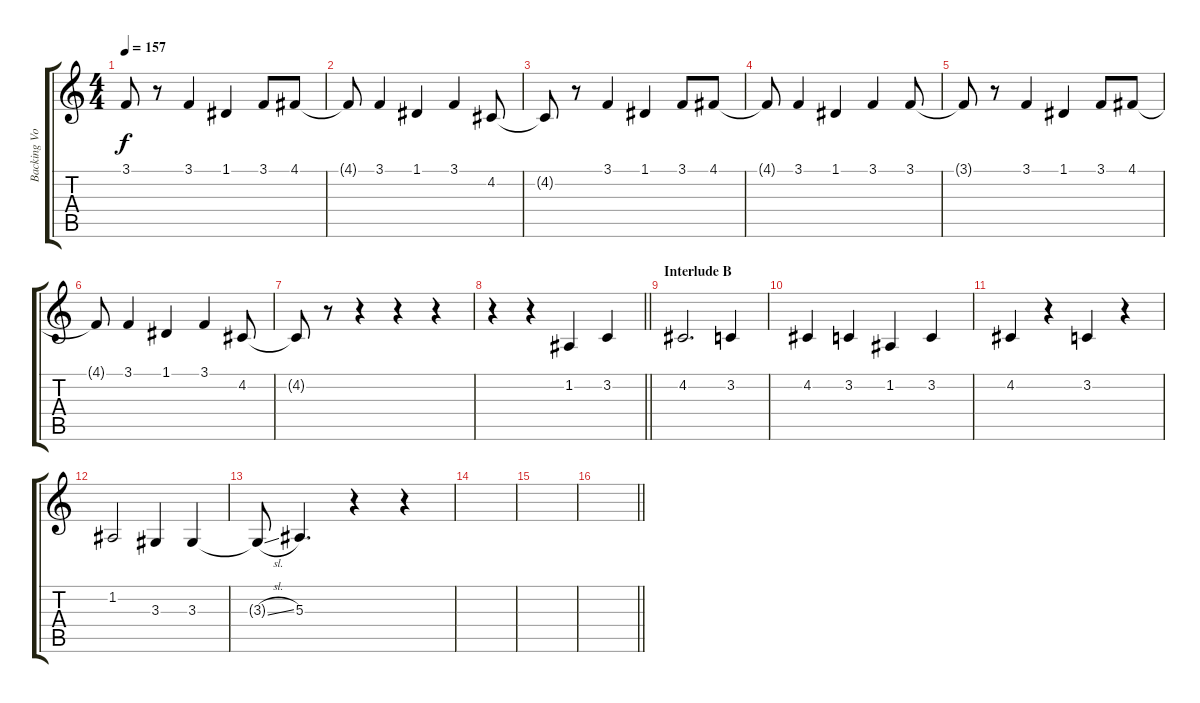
\track ("Backing Vocals" "Backing Vo") {instrument lead6voice}
\staff {score tabs}
\tuning (D4 A3 F3 C3 G2 D2) {hide}
\ts (4 4)
\section ("" "")
\tempo 157
\clef g2
\ks c
3.1{t}.8{dy f} r.8 3.1.4 1.1.4 3.1.8 4.1.8 |
4.1{t}.8 3.1.4 1.1.4 3.1.4 4.2.8 |
4.2{t}.8 r.8 3.1.4 1.1.4 3.1.8 4.1.8 |
4.1{t}.8 3.1.4 1.1.4 3.1.4 3.1.8 |
3.1{t}.8 r.8 3.1.4 1.1.4 3.1.8 4.1.8 |
4.1{t}.8 3.1.4 1.1.4 3.1.4 4.2.8 |
4.2{t}.8 r.8 r.4 r.4 r.4 |
\barLineRight lightlight
r.4 r.4 1.2.4 3.2.4 |
\section ("" "Interlude B")
4.2.2{d} 3.2.4 |
4.2.4 3.2.4 1.2.4 3.2.4 |
4.2.4 r.4 3.2.4 r.4 |
1.2.2 3.3.4 3.3.4 |
3.3{sl t}.8 5.3.4{d} r.4 r.4 |
|
|
\barLineRight lightlight
